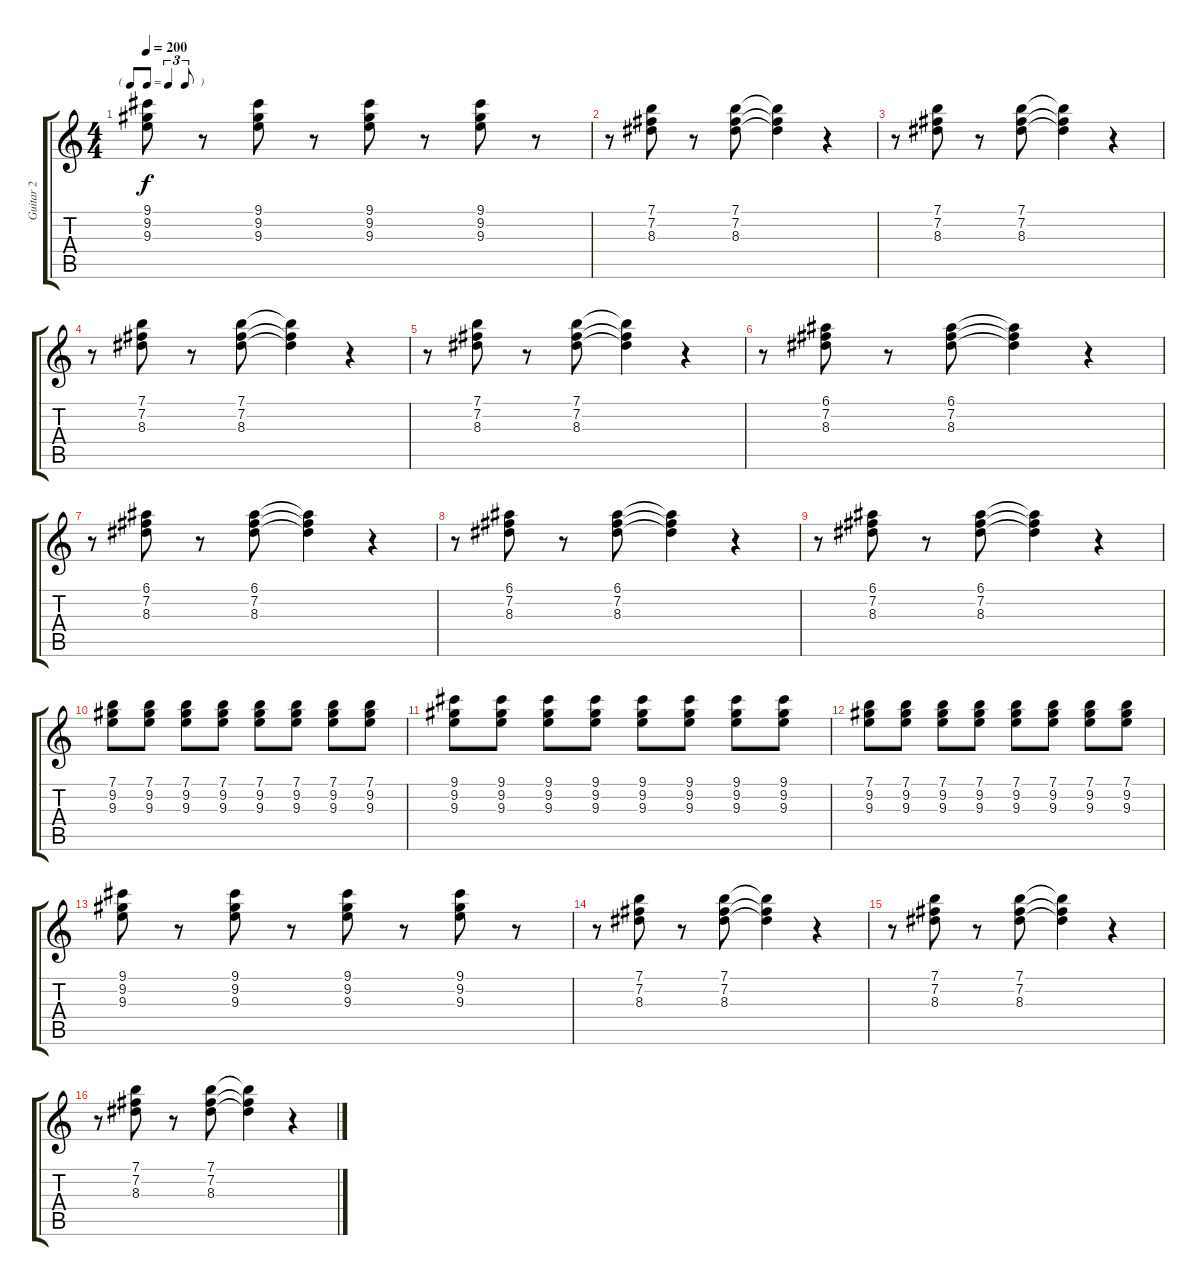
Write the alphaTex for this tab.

\track ("Guitar 2" "Guitar 2") {instrument overdrivenguitar}
\staff {score tabs}
\tuning (E4 B3 G3 D3 A2 E2) {hide}
\ts (4 4)
\tf triplet8th
\tempo 200
\clef g2
\ks c
(9.1 9.2 9.3).8{dy f} r.8 (9.1 9.2 9.3).8 r.8 (9.1 9.2 9.3).8 r.8 (9.1 9.2 9.3).8 r.8 |
r.8 (7.1 7.2 8.3).8 r.8 (7.1 7.2 8.3).8 (7.1{t} 7.2{t} 8.3{t}).4 r.4 |
r.8 (7.1 7.2 8.3).8 r.8 (7.1 7.2 8.3).8 (7.1{t} 7.2{t} 8.3{t}).4 r.4 |
r.8 (7.1 7.2 8.3).8 r.8 (7.1 7.2 8.3).8 (7.1{t} 7.2{t} 8.3{t}).4 r.4 |
r.8 (7.1 7.2 8.3).8 r.8 (7.1 7.2 8.3).8 (7.1{t} 7.2{t} 8.3{t}).4 r.4 |
r.8 (6.1 7.2 8.3).8 r.8 (6.1 7.2 8.3).8 (6.1{t} 7.2{t} 8.3{t}).4 r.4 |
r.8 (6.1 7.2 8.3).8 r.8 (6.1 7.2 8.3).8 (6.1{t} 7.2{t} 8.3{t}).4 r.4 |
r.8 (6.1 7.2 8.3).8 r.8 (6.1 7.2 8.3).8 (6.1{t} 7.2{t} 8.3{t}).4 r.4 |
r.8 (6.1 7.2 8.3).8 r.8 (6.1 7.2 8.3).8 (6.1{t} 7.2{t} 8.3{t}).4 r.4 |
(7.1 9.2 9.3).8 (7.1 9.2 9.3).8 (7.1 9.2 9.3).8 (7.1 9.2 9.3).8 (7.1 9.2 9.3).8 (7.1 9.2 9.3).8 (7.1 9.2 9.3).8 (7.1 9.2 9.3).8 |
(9.1 9.2 9.3).8 (9.1 9.2 9.3).8 (9.1 9.2 9.3).8 (9.1 9.2 9.3).8 (9.1 9.2 9.3).8 (9.1 9.2 9.3).8 (9.1 9.2 9.3).8 (9.1 9.2 9.3).8 |
(7.1 9.2 9.3).8 (7.1 9.2 9.3).8 (7.1 9.2 9.3).8 (7.1 9.2 9.3).8 (7.1 9.2 9.3).8 (7.1 9.2 9.3).8 (7.1 9.2 9.3).8 (7.1 9.2 9.3).8 |
(9.1 9.2 9.3).8 r.8 (9.1 9.2 9.3).8 r.8 (9.1 9.2 9.3).8 r.8 (9.1 9.2 9.3).8 r.8 |
r.8 (7.1 7.2 8.3).8 r.8 (7.1 7.2 8.3).8 (7.1{t} 7.2{t} 8.3{t}).4 r.4 |
r.8 (7.1 7.2 8.3).8 r.8 (7.1 7.2 8.3).8 (7.1{t} 7.2{t} 8.3{t}).4 r.4 |
r.8 (7.1 7.2 8.3).8 r.8 (7.1 7.2 8.3).8 (7.1{t} 7.2{t} 8.3{t}).4 r.4
